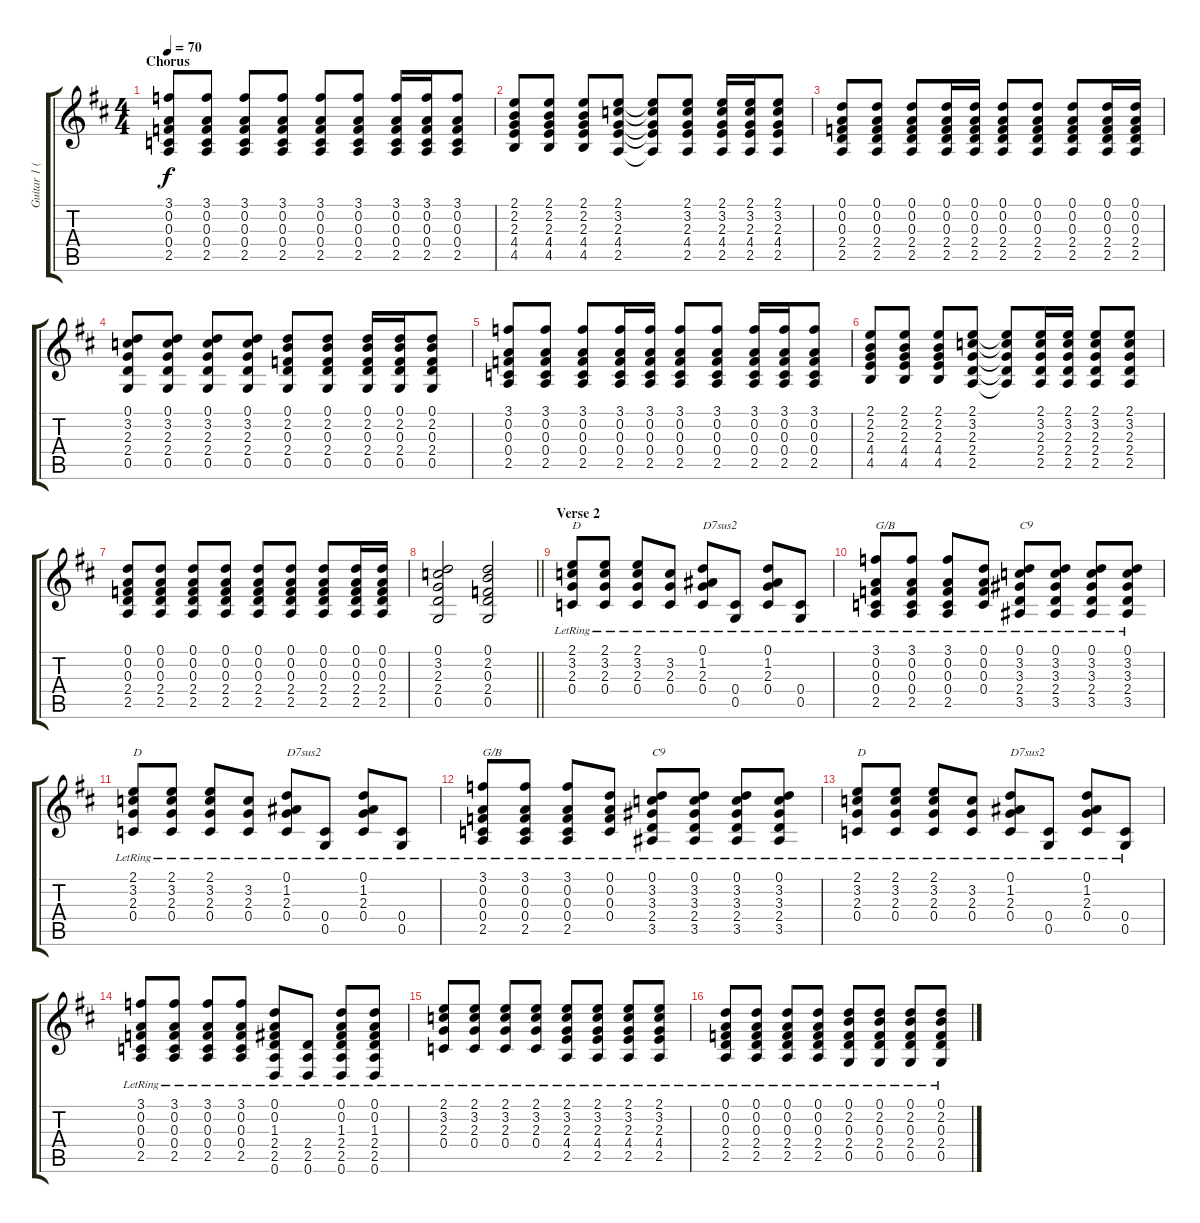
\track ("Guitar 1 (D Tuning)" "Guitar 1 (") {instrument acousticguitarsteel}
\staff {score tabs}
\tuning (D4 A3 F3 C3 G2 D2) {hide}
\ts (4 4)
\section ("" "Chorus")
\tempo 70
\clef g2
\ks bminor
(3.1 0.2 0.3 0.4 2.5).8{dy f} (3.1 0.2 0.3 0.4 2.5).8 (3.1 0.2 0.3 0.4 2.5).8 (3.1 0.2 0.3 0.4 2.5).8 (3.1 0.2 0.3 0.4 2.5).8 (3.1 0.2 0.3 0.4 2.5).8 (3.1 0.2 0.3 0.4 2.5).16 (3.1 0.2 0.3 0.4 2.5).16 (3.1 0.2 0.3 0.4 2.5).8 |
(2.1 2.2 2.3 4.4 4.5).8 (2.1 2.2 2.3 4.4 4.5).8 (2.1 2.2 2.3 4.4 4.5).8 (2.1 3.2 2.3 4.4 2.5).8 (2.1{t} 3.2{t} 2.3{t} 4.4{t} 2.5{t}).8 (2.1 3.2 2.3 4.4 2.5).8 (2.1 3.2 2.3 4.4 2.5).16 (2.1 3.2 2.3 4.4 2.5).16 (2.1 3.2 2.3 4.4 2.5).8 |
(0.1 0.2 0.3 2.4 2.5).8 (0.1 0.2 0.3 2.4 2.5).8 (0.1 0.2 0.3 2.4 2.5).8 (0.1 0.2 0.3 2.4 2.5).16 (0.1 0.2 0.3 2.4 2.5).16 (0.1 0.2 0.3 2.4 2.5).8 (0.1 0.2 0.3 2.4 2.5).8 (0.1 0.2 0.3 2.4 2.5).8 (0.1 0.2 0.3 2.4 2.5).16 (0.1 0.2 0.3 2.4 2.5).16 |
(0.1 3.2 2.3 2.4 0.5).8 (0.1 3.2 2.3 2.4 0.5).8 (0.1 3.2 2.3 2.4 0.5).8 (0.1 3.2 2.3 2.4 0.5).8 (0.1 2.2 0.3 2.4 0.5).8 (0.1 2.2 0.3 2.4 0.5).8 (0.1 2.2 0.3 2.4 0.5).16 (0.1 2.2 0.3 2.4 0.5).16 (0.1 2.2 0.3 2.4 0.5).8 |
(3.1 0.2 0.3 0.4 2.5).8 (3.1 0.2 0.3 0.4 2.5).8 (3.1 0.2 0.3 0.4 2.5).8 (3.1 0.2 0.3 0.4 2.5).16 (3.1 0.2 0.3 0.4 2.5).16 (3.1 0.2 0.3 0.4 2.5).8 (3.1 0.2 0.3 0.4 2.5).8 (3.1 0.2 0.3 0.4 2.5).16 (3.1 0.2 0.3 0.4 2.5).16 (3.1 0.2 0.3 0.4 2.5).8 |
(2.1 2.2 2.3 4.4 4.5).8 (2.1 2.2 2.3 4.4 4.5).8 (2.1 2.2 2.3 4.4 4.5).8 (2.1 3.2 2.3 2.4 2.5).8 (2.1{t} 3.2{t} 2.3{t} 2.4{t} 2.5{t}).8 (2.1 3.2 2.3 2.4 2.5).16 (2.1 3.2 2.3 2.4 2.5).16 (2.1 3.2 2.3 2.4 2.5).8 (2.1 3.2 2.3 2.4 2.5).8 |
(0.1 0.2 0.3 2.4 2.5).8 (0.1 0.2 0.3 2.4 2.5).8 (0.1 0.2 0.3 2.4 2.5).8 (0.1 0.2 0.3 2.4 2.5).8 (0.1 0.2 0.3 2.4 2.5).8 (0.1 0.2 0.3 2.4 2.5).8 (0.1 0.2 0.3 2.4 2.5).8 (0.1 0.2 0.3 2.4 2.5).16 (0.1 0.2 0.3 2.4 2.5).16 |
\barLineRight lightlight
(0.1 3.2 2.3 2.4 0.5).2 (0.1 2.2 0.3 2.4 0.5).2 |
\section ("" "Verse 2")
(2.1{lr} 3.2{lr} 2.3{lr} 0.4{lr}).8{txt "D"} (2.1{lr} 3.2{lr} 2.3{lr} 0.4{lr}).8 (2.1{lr} 3.2{lr} 2.3{lr} 0.4{lr}).8 (3.2{lr} 2.3{lr} 0.4{lr}).8 (0.1{lr} 1.2{lr} 2.3{lr} 0.4{lr}).8{txt "D7sus2"} (0.4{lr} 0.5{lr}).8 (0.1{lr} 1.2{lr} 2.3{lr} 0.4{lr}).8 (0.4{lr} 0.5{lr}).8 |
(3.1{lr} 0.2{lr} 0.3{lr} 0.4{lr} 2.5{lr}).8{txt "G/B"} (3.1{lr} 0.2{lr} 0.3{lr} 0.4{lr} 2.5{lr}).8 (3.1{lr} 0.2{lr} 0.3{lr} 0.4{lr} 2.5{lr}).8 (0.1{lr} 0.2{lr} 0.3{lr} 0.4{lr}).8 (0.1{lr} 3.2{lr} 3.3{lr} 2.4{lr} 3.5{lr}).8{txt "C9"} (0.1{lr} 3.2{lr} 3.3{lr} 2.4{lr} 3.5{lr}).8 (0.1{lr} 3.2{lr} 3.3{lr} 2.4{lr} 3.5{lr}).8 (0.1{lr} 3.2{lr} 3.3{lr} 2.4{lr} 3.5{lr}).8 |
(2.1{lr} 3.2{lr} 2.3{lr} 0.4{lr}).8{txt "D"} (2.1{lr} 3.2{lr} 2.3{lr} 0.4{lr}).8 (2.1{lr} 3.2{lr} 2.3{lr} 0.4{lr}).8 (3.2{lr} 2.3{lr} 0.4{lr}).8 (0.1{lr} 1.2{lr} 2.3{lr} 0.4{lr}).8{txt "D7sus2"} (0.4{lr} 0.5{lr}).8 (0.1{lr} 1.2{lr} 2.3{lr} 0.4{lr}).8 (0.4{lr} 0.5{lr}).8 |
(3.1{lr} 0.2{lr} 0.3{lr} 0.4{lr} 2.5{lr}).8{txt "G/B"} (3.1{lr} 0.2{lr} 0.3{lr} 0.4{lr} 2.5{lr}).8 (3.1{lr} 0.2{lr} 0.3{lr} 0.4{lr} 2.5{lr}).8 (0.1{lr} 0.2{lr} 0.3{lr} 0.4{lr}).8 (0.1{lr} 3.2{lr} 3.3{lr} 2.4{lr} 3.5{lr}).8{txt "C9"} (0.1{lr} 3.2{lr} 3.3{lr} 2.4{lr} 3.5{lr}).8 (0.1{lr} 3.2{lr} 3.3{lr} 2.4{lr} 3.5{lr}).8 (0.1{lr} 3.2{lr} 3.3{lr} 2.4{lr} 3.5{lr}).8 |
(2.1{lr} 3.2{lr} 2.3{lr} 0.4{lr}).8{txt "D"} (2.1{lr} 3.2{lr} 2.3{lr} 0.4{lr}).8 (2.1{lr} 3.2{lr} 2.3{lr} 0.4{lr}).8 (3.2{lr} 2.3{lr} 0.4{lr}).8 (0.1{lr} 1.2{lr} 2.3{lr} 0.4{lr}).8{txt "D7sus2"} (0.4{lr} 0.5{lr}).8 (0.1{lr} 1.2{lr} 2.3{lr} 0.4{lr}).8 (0.4{lr} 0.5{lr}).8 |
(3.1{lr} 0.2{lr} 0.3{lr} 0.4{lr} 2.5{lr}).8 (3.1{lr} 0.2{lr} 0.3{lr} 0.4{lr} 2.5{lr}).8 (3.1{lr} 0.2{lr} 0.3{lr} 0.4{lr} 2.5{lr}).8 (3.1{lr} 0.2{lr} 0.3{lr} 0.4{lr} 2.5{lr}).8 (0.1{lr} 0.2{lr} 1.3{lr} 2.4{lr} 2.5{lr} 0.6{lr}).8 (2.4{lr} 2.5{lr} 0.6{lr}).8 (0.1{lr} 0.2{lr} 1.3{lr} 2.4{lr} 2.5{lr} 0.6{lr}).8 (0.1{lr} 0.2{lr} 1.3{lr} 2.4{lr} 2.5{lr} 0.6{lr}).8 |
(2.1{lr} 3.2{lr} 2.3{lr} 0.4{lr}).8 (2.1{lr} 3.2{lr} 2.3{lr} 0.4{lr}).8 (2.1{lr} 3.2{lr} 2.3{lr} 0.4{lr}).8 (2.1{lr} 3.2{lr} 2.3{lr} 0.4{lr}).8 (2.1{lr} 3.2{lr} 2.3{lr} 4.4{lr} 2.5{lr}).8 (2.1{lr} 3.2{lr} 2.3{lr} 4.4{lr} 2.5{lr}).8 (2.1{lr} 3.2{lr} 2.3{lr} 4.4{lr} 2.5{lr}).8 (2.1{lr} 3.2{lr} 2.3{lr} 4.4{lr} 2.5{lr}).8 |
(0.1{lr} 0.2{lr} 0.3{lr} 2.4{lr} 2.5{lr}).8 (0.1{lr} 0.2{lr} 0.3{lr} 2.4{lr} 2.5{lr}).8 (0.1{lr} 0.2{lr} 0.3{lr} 2.4{lr} 2.5{lr}).8 (0.1{lr} 0.2{lr} 0.3{lr} 2.4{lr} 2.5{lr}).8 (0.1{lr} 2.2{lr} 0.3{lr} 2.4{lr} 0.5{lr}).8 (0.1{lr} 2.2{lr} 0.3{lr} 2.4{lr} 0.5{lr}).8 (0.1{lr} 2.2{lr} 0.3{lr} 2.4{lr} 0.5{lr}).8 (0.1{lr} 2.2{lr} 0.3{lr} 2.4{lr} 0.5{lr}).8
